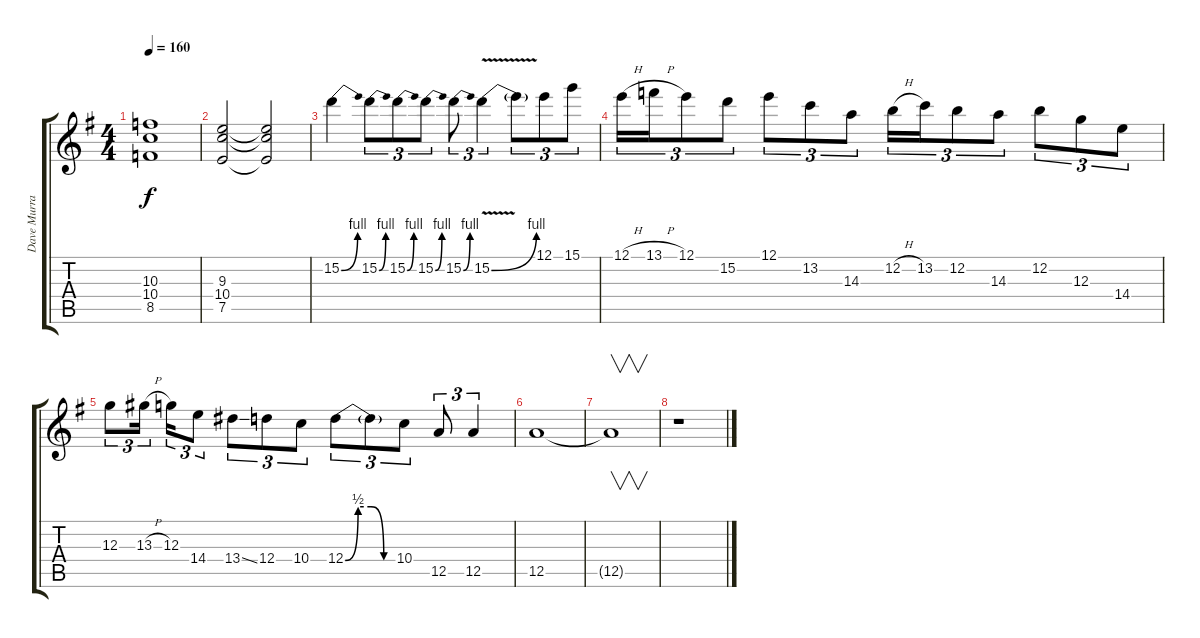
\track ("Dave Murray" "Dave Murra") {instrument overdrivenguitar}
\staff {score tabs}
\tuning (E4 B3 G3 D3 A2 E2) {hide}
\ts (4 4)
\tempo 160
\clef g2
\ks g
(10.3 10.4 8.5).1{dy f} |
(9.3 10.4 7.5).2 (9.3{t} 10.4{t} 7.5{t}).2 |
15.2{be (bend 0 0 60 4)}.4 15.2{be (bend 0 0 60 4)}.8{tu (3 2)} 15.2{be (bend 0 0 60 4)}.8{tu (3 2)} 15.2{be (bend 0 0 60 4)}.8{tu (3 2)} 15.2{be (bend 0 0 60 4)}.8{tu (3 2)} 15.2{be (bend 0 0 60 4) v}.4{tu (3 2)} 15.2{t}.8{tu (3 2)} 12.1.8{tu (3 2)} 15.1.8{tu (3 2)} |
12.1{h}.16{tu (3 2)} 13.1{h}.16{tu (3 2)} 12.1.8{tu (3 2)} 15.2.8{tu (3 2)} 12.1.8{tu (3 2)} 13.2.8{tu (3 2)} 14.3.8{tu (3 2)} 12.2{h}.16{tu (3 2)} 13.2.16{tu (3 2)} 12.2.8{tu (3 2)} 14.3.8{tu (3 2)} 12.2.8{tu (3 2)} 12.3.8{tu (3 2)} 14.4.8{tu (3 2)} |
12.3.8{tu (3 2)} 13.3{h}.16{tu (3 2)} 12.3.16{tu (3 2)} 14.4.8{tu (3 2)} 13.4{ss}.8{tu (3 2)} 12.4.8{tu (3 2)} 10.4.8{tu (3 2)} 12.4{be (custom 0 0 15 2 30 2 45 0 60 0)}.8{tu (3 2)} 12.4{t}.8{tu (3 2)} 10.4.8{tu (3 2)} 12.5.8{tu (3 2)} 12.5.4{tu (3 2)} |
12.5.1 |
12.5{t}.1{v} |
r.1
